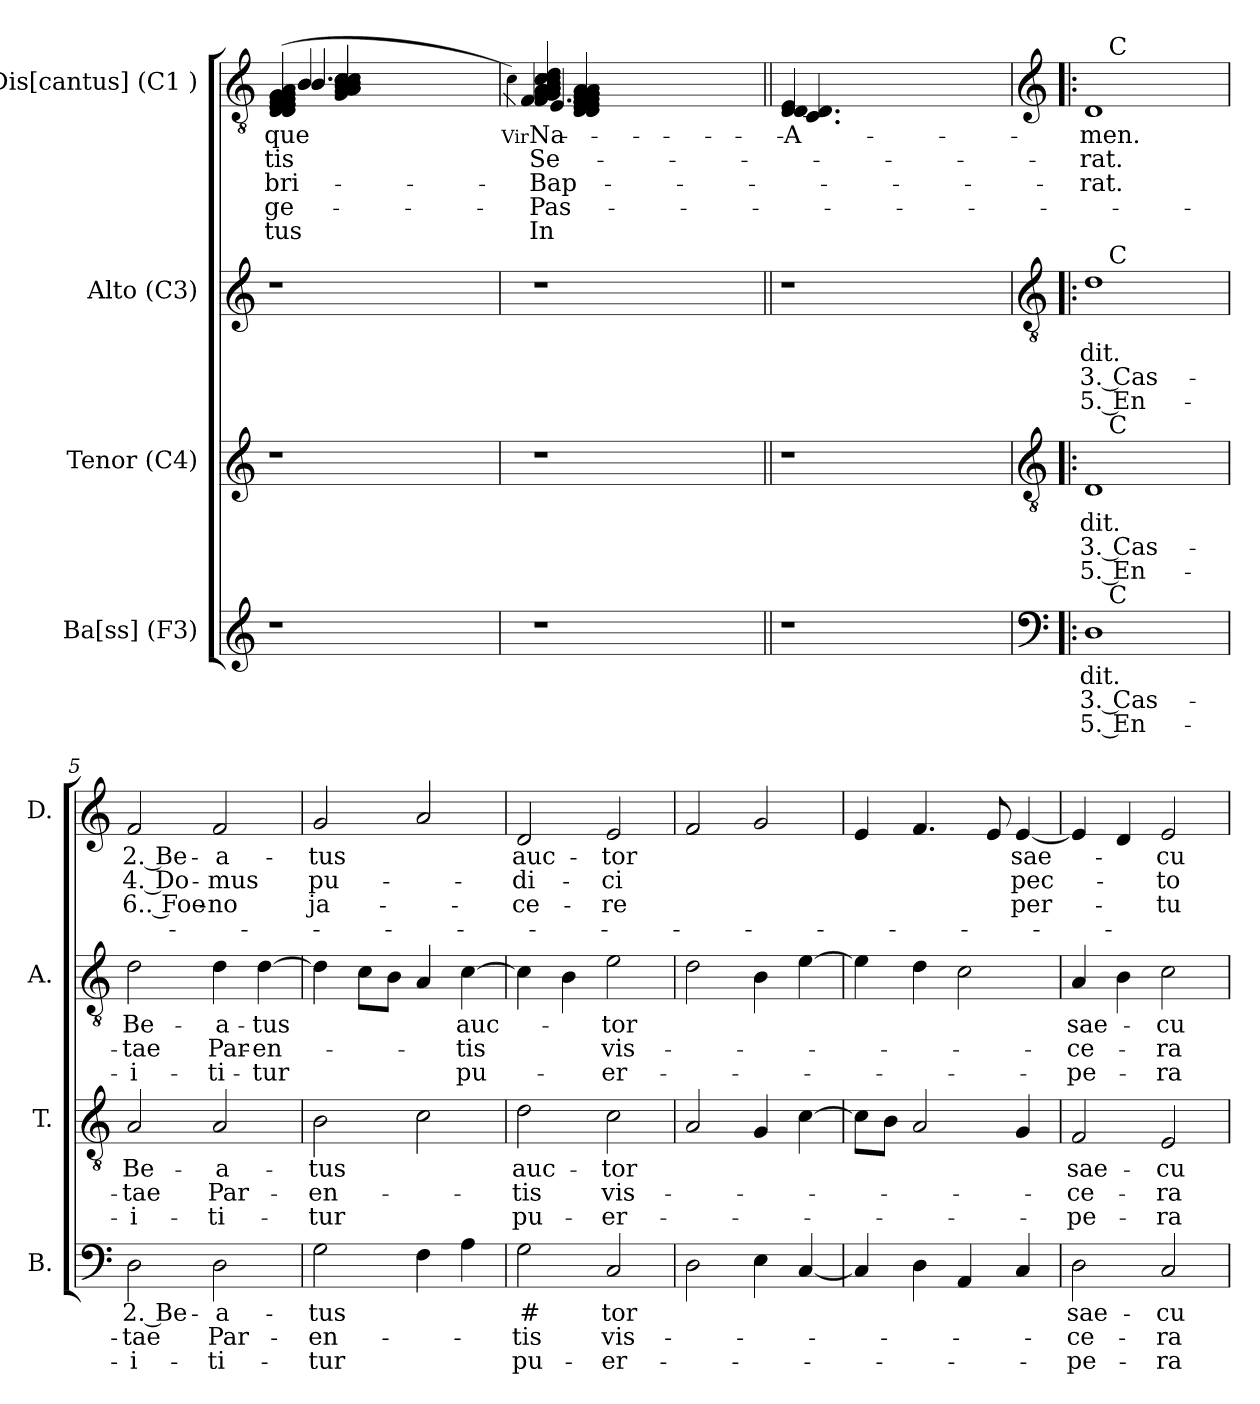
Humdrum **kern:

**kern	**text	**text	**text	**kern	**text	**text	**text	**kern	**text	**text	**text	**kern	**text	**text	**text	**text	**text
*part4	*part4	*part4	*part4	*part3	*part3	*part3	*part3	*part2	*part2	*part2	*part2	*part1	*part1	*part1	*part1	*part1	*part1
*staff4	*staff4	*staff4	*staff4	*staff3	*staff3	*staff3	*staff3	*staff2	*staff2	*staff2	*staff2	*staff1	*staff1	*staff1	*staff1	*staff1	*staff1
*I"Ba[ss] (F3)	*	*	*	*I"Tenor (C4)	*	*	*	*I"Alto (C3)	*	*	*	*I"Dis[cantus] (C1 )	*	*	*	*	*
*I'B.	*	*	*	*I'T.	*	*	*	*I'A.	*	*	*	*I'D.	*	*	*	*	*
*clefG2	*	*	*	*clefG2	*	*	*	*clefG2	*	*	*	*clefGv2	*	*	*	*	*
*k[]	*	*	*	*k[]	*	*	*	*k[]	*	*	*	*k[]	*	*	*	*	*
*C:	*	*	*	*C:	*	*	*	*C:	*	*	*	*C:	*	*	*	*	*
=1	=1	=1	=1	=1	=1	=1	=1	=1	=1	=1	=1	=1	=1	=1	=1	=1	=1
!	!	!	!	!	!	!	!	!	!	!	!	!LO:TX:b:t=1 .	!	!	!	!	!
!	!	!	!	!	!	!	!	!	!	!	!	!	!LO:LY:b	!LO:LY:b	!LO:LY:b	!LO:LY:b	!LO:LY:b
*	*	*	*	*	*	*	*	*	*	*	*	*^	*	*	*	*	*
!	!	!	!	!	!	!	!	!	!	!	!	!	!	!LO:LY:b	!LO:LY:b	!LO:LY:b	!LO:LY:b	!LO:LY:b
*	*	*	*	*	*	*	*	*	*	*	*	*	*^	*	*	*	*	*
!	!	!	!	!	!	!	!	!	!	!	!	!	!	!	!LO:LY:b	!LO:LY:b	!LO:LY:b	!LO:LY:b	!LO:LY:b
*	*	*	*	*	*	*	*	*	*	*	*	*	*	*^	*	*	*	*	*
!	!	!	!	!	!	!	!	!	!	!	!	!	!	!	!	!LO:LY:b	!LO:LY:b	!LO:LY:b	!LO:LY:b	!LO:LY:b
1r	.	.	.	1r	.	.	.	1r	.	.	.	(<4D/ 4D/ 4E/ 4E/ 4E/ 4E/ 4F/ 4F/ 4G/ 4G/ 4G/ 4A/	4B/	4.B/	((<4G/ 4A/ 4A/ 4A/ 4B/ 4B/ 4c/ 4c/ 4c/	-que	-tis	-bri-	-ge-	-tus
.	.	.	.	.	.	.	.	.	.	.	.	2ryy	2ryy	.	2ryy	.	.	.	.	.
.	.	.	.	.	.	.	.	.	.	.	.	.	.	2ryy	.	.	.	.	.	.
.	.	.	.	.	.	.	.	.	.	.	.	8ryy	8ryy	.	8ryy	.	.	.	.	.
.	.	.	.	.	.	.	.	.	.	.	.	8ryy	8ryy	8ryy	8ryy	.	.	.	.	.
!!LO:LB:g=z	!!	!!	!!
=2	=2	=2	=2	=2	=2	=2	=2	=2	=2	=2	=2	=2	=2	=2	=2	=2	=2	=2	=2	=2
!	!	!	!	!	!	!	!	!	!	!	!	!	!	!	!	!LO:LY:b	!	!	!	!
.	.	.	.	.	.	.	.	.	.	.	.	.	4qc\)	.	.	Vir-	.	.	.	.
!	!	!	!	!	!	!	!	!	!	!	!	!	!	!	!	!LO:LY:b	!LO:LY:b	!LO:LY:b	!LO:LY:b	!LO:LY:b
!	!	!	!	!	!	!	!	!	!	!	!	!	!	!	!	!LO:LY:b	!LO:LY:b	!LO:LY:b	!LO:LY:b	!LO:LY:b
!	!	!	!	!	!	!	!	!	!	!	!	!	!	!	!	!LO:LY:b	!LO:LY:b	!LO:LY:b	!LO:LY:b	!LO:LY:b
!	!	!	!	!	!	!	!	!	!	!	!	!	!	!	!	!LO:LY:b	!LO:LY:b	!LO:LY:b	!LO:LY:b	!LO:LY:b
1r	.	.	.	1r	.	.	.	1r	.	.	.	((<(4F/ 4G/ 4G/ 4A/ 4A/ 4A/ 4A/ 4B/ 4c/ 4c/ 4c/ 4d/	4F/	4.E/	(<4D/ 4D/ 4E/ 4E/ 4F/ 4F/ 4F/ 4G/ 4G/ 4G/ 4A/ 4A/	Na-	Se-	Bap-	Pas-	In
.	.	.	.	.	.	.	.	.	.	.	.	2ryy	2ryy	.	2ryy	.	.	.	.	.
.	.	.	.	.	.	.	.	.	.	.	.	.	.	2ryy	.	.	.	.	.	.
.	.	.	.	.	.	.	.	.	.	.	.	8ryy	8ryy	.	8ryy	.	.	.	.	.
.	.	.	.	.	.	.	.	.	.	.	.	8ryy	8ryy	8ryy	8ryy	.	.	.	.	.
=3||	=3||	=3||	=3||	=3||	=3||	=3||	=3||	=3||	=3||	=3||	=3||	=3||	=3||	=3||	=3||	=3||	=3||	=3||	=3||	=3||
!	!	!	!	!	!	!	!	!	!	!	!	!	!	!	!	!LO:LY:b	!	!	!	!
*	*	*	*	*	*	*	*	*	*	*	*	*	*v	*v	*v	*	*	*	*	*
1r	.	.	.	1r	.	.	.	1r	.	.	.	(<4D/ 4D/ 4E/	(<4.C/ 4.D/	A-	.	.	.	.
.	.	.	.	.	.	.	.	.	.	.	.	2ryy	.	.	.	.	.	.
.	.	.	.	.	.	.	.	.	.	.	.	.	2ryy	.	.	.	.	.
.	.	.	.	.	.	.	.	.	.	.	.	8ryy	.	.	.	.	.	.
.	.	.	.	.	.	.	.	.	.	.	.	8ryy	8ryy	.	.	.	.	.
!!LO:LB:g=z	!!
=4!|:	=4!|:	=4!|:	=4!|:	=4!|:	=4!|:	=4!|:	=4!|:	=4!|:	=4!|:	=4!|:	=4!|:	=4!|:	=4!|:	=4!|:	=4!|:	=4!|:	=4!|:	=4!|:
*clefF4	*	*	*	*clefGv2	*	*	*	*clefGv2	*	*	*	*clefG2	*	*	*	*	*	*
!	!	!	!	!	!	!	!	!LO:TX:b:t=2.	!	!	!	!	!	!	!	!	!	!
!	!	!	!	!LO:TX:b:t=2.	!	!	!	!	!	!	!	!	!	!	!	!	!	!
!	!LO:LY:b:rj	!LO:LY:b:rj	!LO:LY:b:rj	!	!LO:LY:b	!LO:LY:b	!LO:LY:b	!	!LO:LY:b	!LO:LY:b	!LO:LY:b	!	!	!LO:LY:b:rj	!LO:LY:b:rj	!LO:LY:b:rj	!	!
*^	*	*	*	*^	*	*	*	*^	*	*	*	*	*	*	*	*	*	*
1D	16ryy	dit.	3. Cas-	5. En-	1D	16ryy	dit.	3. Cas-	5. En-	1d	16ryy	dit.	3. Cas-	5. En-	1d	16ryy	-men.	-rat.	-rat.	.	.
!	!	!	!	!	!	!	!	!	!	!	!	!	!	!	!	!LO:TX:a:t=C	!	!	!	!	!
!	!	!	!	!	!	!	!	!	!	!	!LO:TX:a:t=C	!	!	!	!	!	!	!	!	!	!
!	!	!	!	!	!	!LO:TX:a:t=C	!	!	!	!	!	!	!	!	!	!	!	!	!	!	!
!	!LO:TX:a:t=C	!	!	!	!	!	!	!	!	!	!	!	!	!	!	!	!	!	!	!	!
.	2...ryy	.	.	.	.	2...ryy	.	.	.	.	2...ryy	.	.	.	.	2...ryy	.	.	.	.	.
=5	=5	=5	=5	=5	=5	=5	=5	=5	=5	=5	=5	=5	=5	=5	=5	=5	=5	=5	=5	=5	=5
!	!	!LO:LY:b	!LO:LY:b	!LO:LY:b	!	!	!LO:LY:b	!LO:LY:b	!LO:LY:b	!	!	!LO:LY:b	!LO:LY:b	!LO:LY:b	!	!	!LO:LY:b	!LO:LY:b	!LO:LY:b	!	!
*v	*v	*	*	*	*	*	*	*	*	*v	*v	*	*	*	*v	*v	*	*	*	*	*
*	*	*	*	*v	*v	*	*	*	*	*	*	*	*	*	*	*	*	*
2D\	2. Be-	-tae	-i-	2A/	Be-	-tae	-i-	2d\	Be-	-tae	-i-	2f/	2. Be-	4. Do-	6.. Foe-	.	.
!	!LO:LY:b	!LO:LY:b	!LO:LY:b	!	!LO:LY:b	!LO:LY:b	!LO:LY:b	!	!LO:LY:b	!LO:LY:b	!LO:LY:b	!	!LO:LY:b	!LO:LY:b	!LO:LY:b	!	!
2D\	-a-	Par-	-ti-	2A/	-a-	Par-	-ti-	4d\	-a-	Par-	-ti-	2f/	-a-	-mus	-no	.	.
!	!	!	!	!	!	!	!	!	!LO:LY:b	!LO:LY:b	!LO:LY:b	!	!	!	!	!	!
.	.	.	.	.	.	.	.	[>4d\	-tus	-en-	-tur	.	.	.	.	.	.
=6	=6	=6	=6	=6	=6	=6	=6	=6	=6	=6	=6	=6	=6	=6	=6	=6	=6
!	!LO:LY:b	!LO:LY:b	!LO:LY:b	!	!LO:LY:b	!LO:LY:b	!LO:LY:b	!	!	!	!	!	!LO:LY:b	!LO:LY:b	!LO:LY:b	!	!
2G\	-tus	-en-	-tur	2B\	-tus	-en-	-tur	4d\]	.	.	.	2g/	-tus	pu-	ja-	.	.
.	.	.	.	.	.	.	.	8c\L	.	.	.	.	.	.	.	.	.
.	.	.	.	.	.	.	.	8B\J	.	.	.	.	.	.	.	.	.
4F\	.	.	.	2c\	.	.	.	4A/	.	.	.	2a/	.	.	.	.	.
!	!	!	!	!	!	!	!	!	!LO:LY:b	!LO:LY:b	!LO:LY:b	!	!	!	!	!	!
4A\	.	.	.	.	.	.	.	[>4c\	auc-	-tis	pu-	.	.	.	.	.	.
=7	=7	=7	=7	=7	=7	=7	=7	=7	=7	=7	=7	=7	=7	=7	=7	=7	=7
!	!LO:LY:b	!LO:LY:b	!LO:LY:b	!	!LO:LY:b	!LO:LY:b	!LO:LY:b	!	!	!	!	!	!LO:LY:b	!LO:LY:b	!LO:LY:b	!	!
2G\	-#	-tis	pu-	2d\	auc-	-tis	pu-	4c\]	.	.	.	2d/	auc-	-di-	-ce-	.	.
.	.	.	.	.	.	.	.	4B\	.	.	.	.	.	.	.	.	.
!	!LO:LY:b	!LO:LY:b	!LO:LY:b	!	!LO:LY:b	!LO:LY:b	!LO:LY:b	!	!LO:LY:b	!LO:LY:b	!LO:LY:b	!	!LO:LY:b	!LO:LY:b	!LO:LY:b	!	!
2C/	tor	vis-	-er-	2c\	-tor	vis-	-er-	2e\	-tor	vis-	-er-	2e/	-tor	-ci	-re	.	.
=8	=8	=8	=8	=8	=8	=8	=8	=8	=8	=8	=8	=8	=8	=8	=8	=8	=8
2D\	.	.	.	2A/	.	.	.	2d\	.	.	.	2f/	.	.	.	.	.
4E\	.	.	.	4G/	.	.	.	4B\	.	.	.	2g/	.	.	.	.	.
[<4C/	.	.	.	[>4c\	.	.	.	[>4e\	.	.	.	.	.	.	.	.	.
=9	=9	=9	=9	=9	=9	=9	=9	=9	=9	=9	=9	=9	=9	=9	=9	=9	=9
4C/]	.	.	.	8c\L]	.	.	.	4e\]	.	.	.	4e/	.	.	.	.	.
.	.	.	.	8B\J	.	.	.	.	.	.	.	.	.	.	.	.	.
4D\	.	.	.	2A/	.	.	.	4d\	.	.	.	4.f/	.	.	.	.	.
4AA/	.	.	.	.	.	.	.	2c\	.	.	.	.	.	.	.	.	.
.	.	.	.	.	.	.	.	.	.	.	.	8e/	.	.	.	.	.
!	!	!	!	!	!	!	!	!	!	!	!	!	!LO:LY:b	!LO:LY:b	!LO:LY:b	!	!
4C/	.	.	.	4G/	.	.	.	.	.	.	.	[<4e/	sae-	pec-	per-	.	.
=10	=10	=10	=10	=10	=10	=10	=10	=10	=10	=10	=10	=10	=10	=10	=10	=10	=10
!	!LO:LY:b	!LO:LY:b	!LO:LY:b	!	!LO:LY:b	!LO:LY:b	!LO:LY:b	!	!LO:LY:b	!LO:LY:b	!LO:LY:b	!	!	!	!	!	!
2D\	sae-	-ce-	-pe-	2F/	sae-	-ce-	-pe-	4A/	sae-	-ce-	-pe-	4e/]	.	.	.	.	.
.	.	.	.	.	.	.	.	4B\	.	.	.	4d/	.	.	.	.	.
!	!LO:LY:b	!LO:LY:b	!LO:LY:b	!	!LO:LY:b	!LO:LY:b	!LO:LY:b	!	!LO:LY:b	!LO:LY:b	!LO:LY:b	!	!LO:LY:b	!LO:LY:b	!LO:LY:b	!	!
2C/	-cu-	-ra	-ra	2E/	-cu-	-ra	-ra	2c\	-cu-	-ra	-ra	2e/	-cu-	-to-	-tu-	.	.
=	=	=	=	=	=	=	=	=	=	=	=	=	=	=	=	=	=
*-	*-	*-	*-	*-	*-	*-	*-	*-	*-	*-	*-	*-	*-	*-	*-	*-	*-
